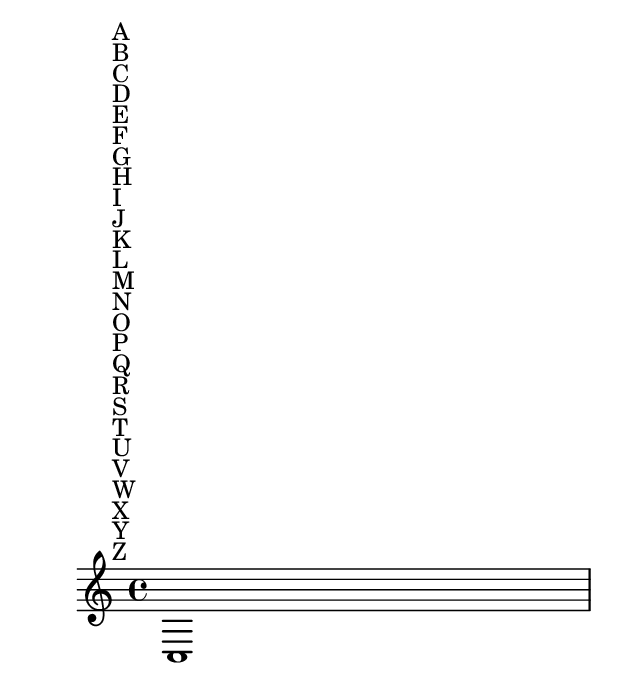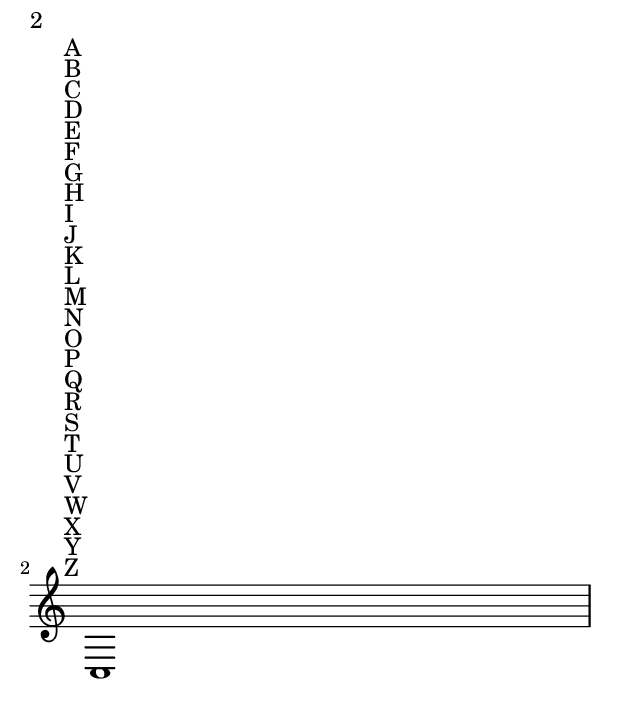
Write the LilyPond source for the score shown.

%% Generated by lilypond-book
%% Options: [exampleindent=10.16\mm,indent=0\mm,line-width=160\mm]
\include "lilypond-book-preamble.ly"


% ****************************************************************
% Start cut-&-pastable-section
% ****************************************************************

#(ly:set-option 'eps-box-padding 3.000000)



\paper {
  indent = 0\mm
  line-width = 160\mm
  % offset the left padding, also add 1mm as lilypond creates cropped
  % images with a little space on the right
  line-width = #(- line-width (* mm  3.000000) (* mm 1))
}

\layout {
  
}




% ****************************************************************
% ly snippet:
% ****************************************************************
\sourcefilename "/lilypond-2.23.82/input/regression/page-breaking-marks.ly"
\sourcefileline 0
\version "2.23.14"

\header {
  texidoc = "The height of marks is taken into account during page
breaking."
}

#(set-default-paper-size "a6")

\book {
  \repeat unfold 2
  { \textMark \markup \column {A B C D E F G H I J K L M N O P Q R S T U V W X Y Z} c1 \break }
}



% ****************************************************************
% end ly snippet
% ****************************************************************
